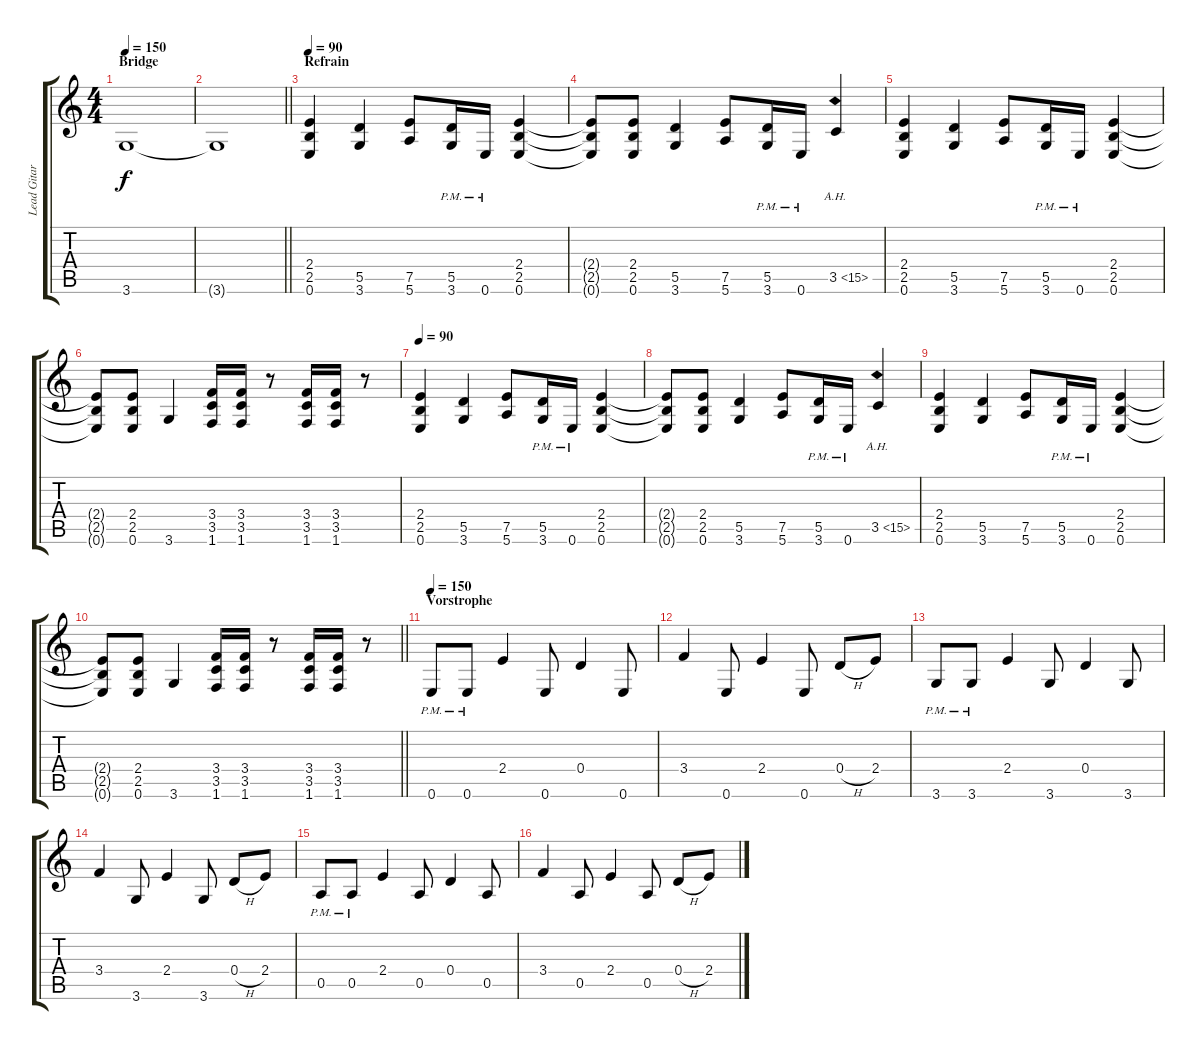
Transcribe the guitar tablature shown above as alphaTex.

\track ("Lead Gitarre" "Lead Gitar") {instrument overdrivenguitar}
\staff {score tabs}
\tuning (E4 B3 G3 D3 A2 E2) {hide}
\ts (4 4)
\section ("" "Bridge")
\tempo 150
\clef g2
\ks c
3.6{t}.1{dy f} |
\barLineRight lightlight
3.6{t}.1 |
\section ("" "Refrain")
\tempo 90
(2.4 2.5 0.6).4 (5.5 3.6).4 (7.5 5.6).8 (5.5{pm} 3.6{pm}).16 0.6{pm}.16 (2.4 2.5 0.6).4 |
(2.4{t} 2.5{t} 0.6{t}).8 (2.4 2.5 0.6).8 (5.5 3.6).4 (7.5 5.6).8 (5.5{pm} 3.6{pm}).16 0.6{pm}.16 3.5{ah 12}.4 |
(2.4 2.5 0.6).4 (5.5 3.6).4 (7.5 5.6).8 (5.5{pm} 3.6{pm}).16 0.6{pm}.16 (2.4 2.5 0.6).4 |
(2.4{t} 2.5{t} 0.6{t}).8 (2.4 2.5 0.6).8 3.6.4 (3.4 3.5 1.6).16 (3.4 3.5 1.6).16 r.8 (3.4 3.5 1.6).16 (3.4 3.5 1.6).16 r.8 |
\tempo 90
(2.4 2.5 0.6).4 (5.5 3.6).4 (7.5 5.6).8 (5.5{pm} 3.6{pm}).16 0.6{pm}.16 (2.4 2.5 0.6).4 |
(2.4{t} 2.5{t} 0.6{t}).8 (2.4 2.5 0.6).8 (5.5 3.6).4 (7.5 5.6).8 (5.5{pm} 3.6{pm}).16 0.6{pm}.16 3.5{ah 12}.4 |
(2.4 2.5 0.6).4 (5.5 3.6).4 (7.5 5.6).8 (5.5{pm} 3.6{pm}).16 0.6{pm}.16 (2.4 2.5 0.6).4 |
\barLineRight lightlight
(2.4{t} 2.5{t} 0.6{t}).8 (2.4 2.5 0.6).8 3.6.4 (3.4 3.5 1.6).16 (3.4 3.5 1.6).16 r.8 (3.4 3.5 1.6).16 (3.4 3.5 1.6).16 r.8 |
\section ("" "Vorstrophe")
\tempo 150
0.6{pm}.8 0.6{pm}.8 2.4.4 0.6.8 0.4.4 0.6.8 |
3.4.4 0.6.8 2.4.4 0.6.8 0.4{h}.8 2.4.8 |
3.6{pm}.8 3.6{pm}.8 2.4.4 3.6.8 0.4.4 3.6.8 |
3.4.4 3.6.8 2.4.4 3.6.8 0.4{h}.8 2.4.8 |
0.5{pm}.8 0.5{pm}.8 2.4.4 0.5.8 0.4.4 0.5.8 |
3.4.4 0.5.8 2.4.4 0.5.8 0.4{h}.8 2.4.8
